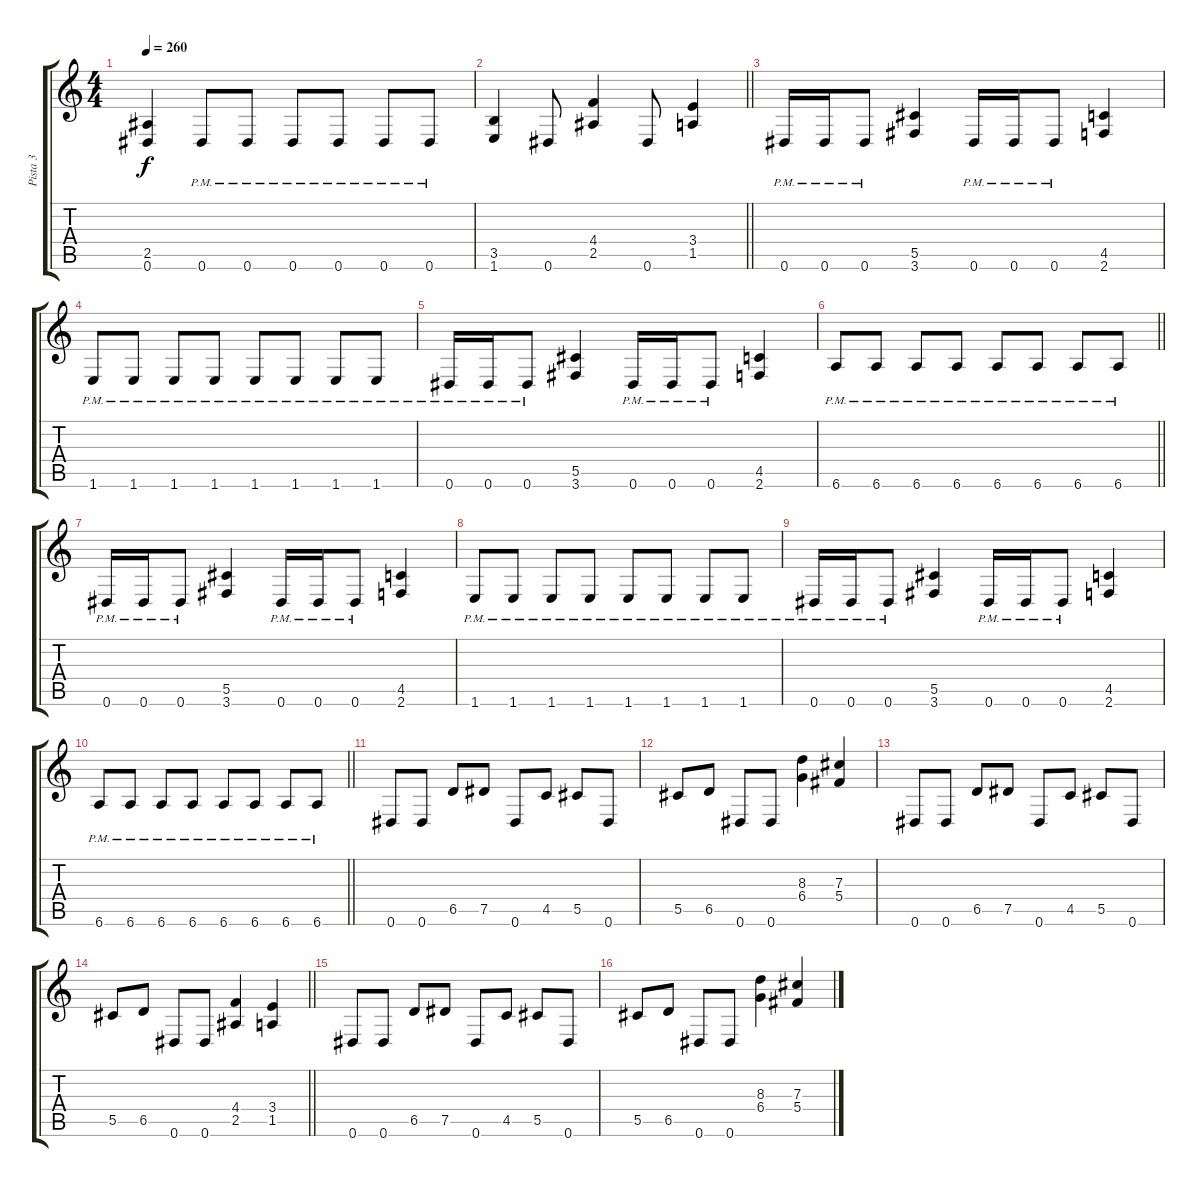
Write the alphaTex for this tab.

\track ("Pista 3" "Pista 3") {instrument distortionguitar}
\staff {score tabs}
\tuning (Eb4 Bb3 Gb3 Db3 Ab2 Eb2) {hide}
\ts (4 4)
\tempo 260
\clef g2
\ks c
(2.5 0.6).4{dy f} 0.6{pm}.8 0.6{pm}.8 0.6{pm}.8 0.6{pm}.8 0.6{pm}.8 0.6{pm}.8 |
\barLineRight lightlight
(3.5 1.6).4 0.6.8 (4.4 2.5).4 0.6.8 (3.4 1.5).4 |
0.6{pm}.16 0.6{pm}.16 0.6{pm}.8 (5.5 3.6).4 0.6{pm}.16 0.6{pm}.16 0.6{pm}.8 (4.5 2.6).4 |
1.6{pm}.8 1.6{pm}.8 1.6{pm}.8 1.6{pm}.8 1.6{pm}.8 1.6{pm}.8 1.6{pm}.8 1.6{pm}.8 |
0.6{pm}.16 0.6{pm}.16 0.6{pm}.8 (5.5 3.6).4 0.6{pm}.16 0.6{pm}.16 0.6{pm}.8 (4.5 2.6).4 |
\barLineRight lightlight
6.6{pm}.8 6.6{pm}.8 6.6{pm}.8 6.6{pm}.8 6.6{pm}.8 6.6{pm}.8 6.6{pm}.8 6.6{pm}.8 |
0.6{pm}.16 0.6{pm}.16 0.6{pm}.8 (5.5 3.6).4 0.6{pm}.16 0.6{pm}.16 0.6{pm}.8 (4.5 2.6).4 |
1.6{pm}.8 1.6{pm}.8 1.6{pm}.8 1.6{pm}.8 1.6{pm}.8 1.6{pm}.8 1.6{pm}.8 1.6{pm}.8 |
0.6{pm}.16 0.6{pm}.16 0.6{pm}.8 (5.5 3.6).4 0.6{pm}.16 0.6{pm}.16 0.6{pm}.8 (4.5 2.6).4 |
\barLineRight lightlight
6.6{pm}.8 6.6{pm}.8 6.6{pm}.8 6.6{pm}.8 6.6{pm}.8 6.6{pm}.8 6.6{pm}.8 6.6{pm}.8 |
0.6.8 0.6.8 6.5.8 7.5.8 0.6.8 4.5.8 5.5.8 0.6.8 |
5.5.8 6.5.8 0.6.8 0.6.8 (8.3 6.4).4 (7.3 5.4).4 |
0.6.8 0.6.8 6.5.8 7.5.8 0.6.8 4.5.8 5.5.8 0.6.8 |
\barLineRight lightlight
5.5.8 6.5.8 0.6.8 0.6.8 (4.4 2.5).4 (3.4 1.5).4 |
0.6.8 0.6.8 6.5.8 7.5.8 0.6.8 4.5.8 5.5.8 0.6.8 |
5.5.8 6.5.8 0.6.8 0.6.8 (8.3 6.4).4 (7.3 5.4).4
